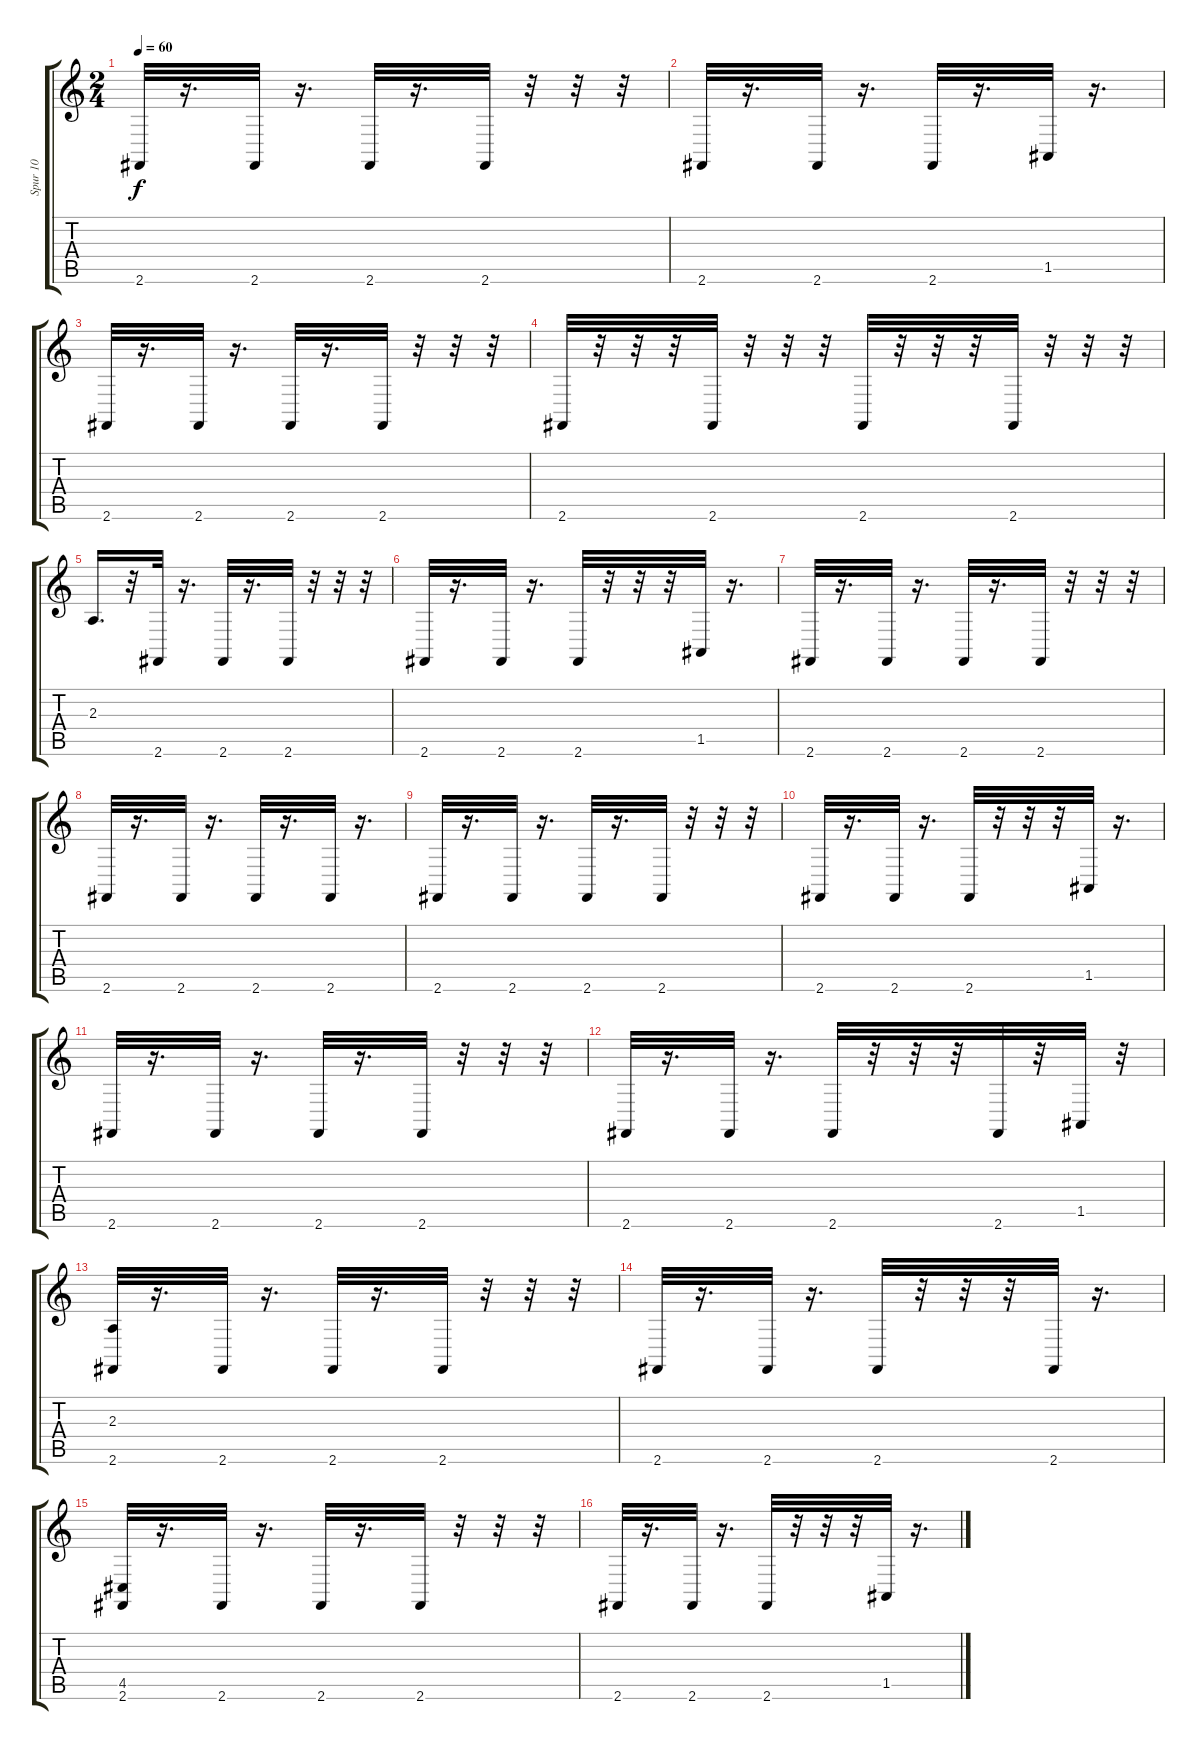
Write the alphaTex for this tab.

\track ("Spur 10" "Spur 10") {instrument celesta}
\staff {score tabs}
\tuning (E4 B3 G3 D3 A2 E2) {hide}
\ts (2 4)
\tempo 60
\clef g2
\ks c
2.6.32{dy f} r.16{d} 2.6.32 r.16{d} 2.6.32 r.16{d} 2.6.32 r.32 r.32 r.32 |
2.6.32 r.16{d} 2.6.32 r.16{d} 2.6.32 r.16{d} 1.5.32 r.16{d} |
2.6.32 r.16{d} 2.6.32 r.16{d} 2.6.32 r.16{d} 2.6.32 r.32 r.32 r.32 |
2.6.32 r.32 r.32 r.32 2.6.32 r.32 r.32 r.32 2.6.32 r.32 r.32 r.32 2.6.32 r.32 r.32 r.32 |
2.3.16{d} r.32 2.6.32 r.16{d} 2.6.32 r.16{d} 2.6.32 r.32 r.32 r.32 |
2.6.32 r.16{d} 2.6.32 r.16{d} 2.6.32 r.32 r.32 r.32 1.5.32 r.16{d} |
2.6.32 r.16{d} 2.6.32 r.16{d} 2.6.32 r.16{d} 2.6.32 r.32 r.32 r.32 |
2.6.32 r.16{d} 2.6.32 r.16{d} 2.6.32 r.16{d} 2.6.32 r.16{d} |
2.6.32 r.16{d} 2.6.32 r.16{d} 2.6.32 r.16{d} 2.6.32 r.32 r.32 r.32 |
2.6.32 r.16{d} 2.6.32 r.16{d} 2.6.32 r.32 r.32 r.32 1.5.32 r.16{d} |
2.6.32 r.16{d} 2.6.32 r.16{d} 2.6.32 r.16{d} 2.6.32 r.32 r.32 r.32 |
2.6.32 r.16{d} 2.6.32 r.16{d} 2.6.32 r.32 r.32 r.32 2.6.32 r.32 1.5.32 r.32 |
(2.3 2.6).32 r.16{d} 2.6.32 r.16{d} 2.6.32 r.16{d} 2.6.32 r.32 r.32 r.32 |
2.6.32 r.16{d} 2.6.32 r.16{d} 2.6.32 r.32 r.32 r.32 2.6.32 r.16{d} |
(4.5 2.6).32 r.16{d} 2.6.32 r.16{d} 2.6.32 r.16{d} 2.6.32 r.32 r.32 r.32 |
2.6.32 r.16{d} 2.6.32 r.16{d} 2.6.32 r.32 r.32 r.32 1.5.32 r.16{d}
